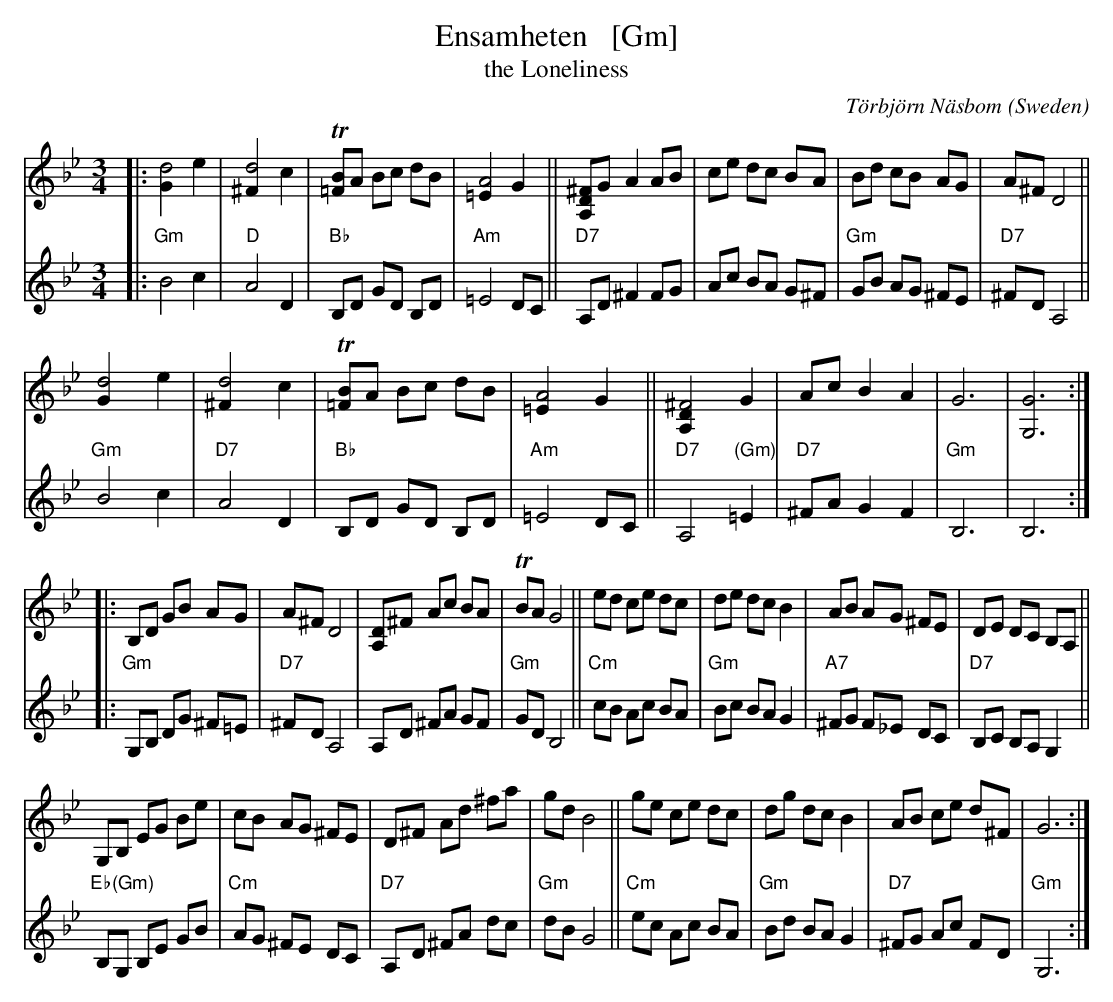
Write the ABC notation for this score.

X:1
T: Ensamheten   [Gm]
T: the Loneliness
C: T\"orbj\"orn N\"asbom
O: Sweden
M: 3/4
L: 1/8
K: Gm
V: 1 staves=2
|:\
[d4G2] e2 | [d4^F2] c2 | T[B=F]A Bc dB | [A4=E2] G2 ||\
[^FDA,]G A2 AB | ce dc BA | Bd cB AG | A^F D4 ||
[d4G2] e2 | [d4^F2] c2 | T[B=F]A Bc dB | [A4=E2] G2 ||\
[^F4D2A,2] G2 | Ac B2 A2 | G6 | [G6G,6] :|
|:\
B,D GB AG | A^F D4 | [DA,]^F Ac BA | TBA G4 ||\
ed ce dc | de dc B2 | AB AG ^FE | DE DC B,A, ||
G,B, EG Be | cB AG ^FE | D^F Ad ^fa | gd B4 ||\
ge ce dc | dg dc B2 | AB ce d^F | G6 :|
V: 2
|:\
"Gm"B4 c2 | "D"A4 D2 | "Bb"B,D GD B,D | "Am"=E4 DC || "D7"A,D ^F2 FG | Ac BA G^F |
"Gm"GB AG ^FE | "D7"^FD A,4 || "Gm"B4 c2 | "D7"A4 D2 | "Bb"B,D GD B,D | "Am"=E4 DC || "D7"A,4 "(Gm)"=E2 |
"D7"^FA G2 F2 | "Gm"B,6 | B,6 :||: "Gm"G,B, DG ^F=E | "D7"^FD A,4 | A,D ^FA GF | "Gm"GD B,4 || "Cm"cB Ac BA |
"Gm"Bc BA G2 | "A7"^FG F_E DC | "D7"B,C B,A, G,2 || "Eb(Gm)"B,G, B,E GB | "Cm"AG ^FE DC |
"D7"A,D ^FA dc | "Gm"dB G4 || "Cm"ec Ac BA | "Gm"Bd BA G2 | "D7"^FG Ac FD | "Gm"G,6 :|
